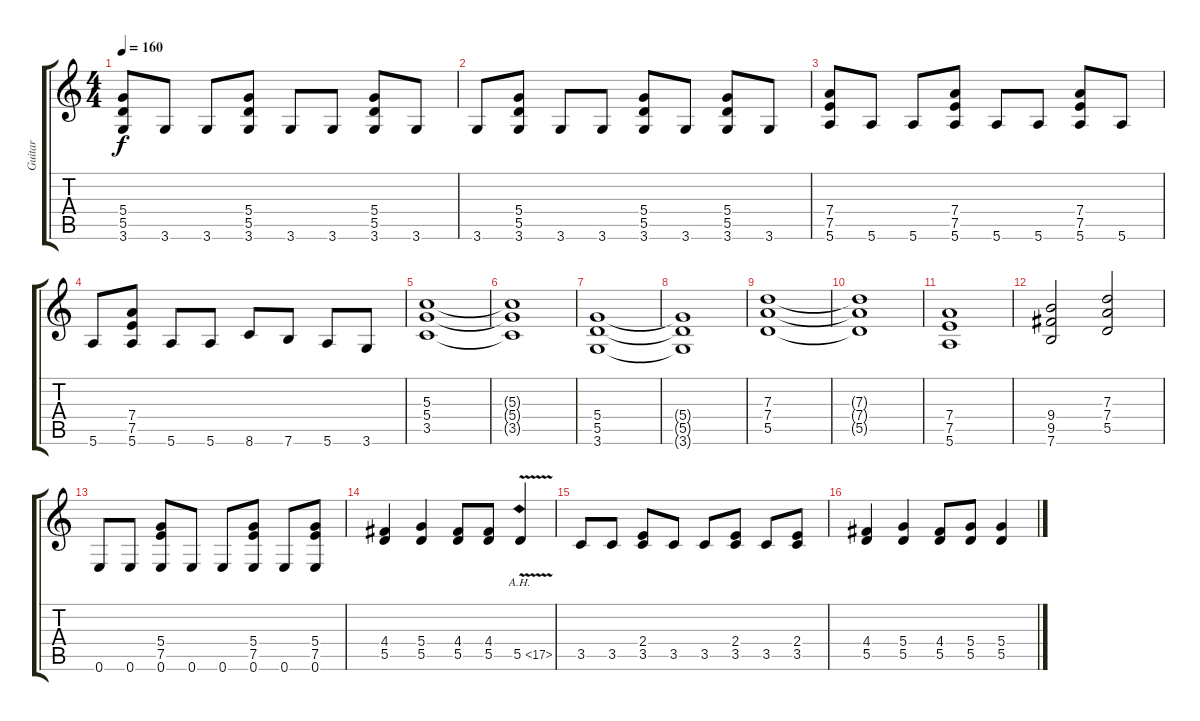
\track ("Guitar" "Guitar") {instrument distortionguitar}
\staff {score tabs}
\tuning (E4 B3 G3 D3 A2 E2) {hide}
\ts (4 4)
\tempo 160
\clef g2
\ks c
(5.4 5.5 3.6).8{dy f} 3.6.8 3.6.8 (5.4 5.5 3.6).8 3.6.8 3.6.8 (5.4 5.5 3.6).8 3.6.8 |
3.6.8 (5.4 5.5 3.6).8 3.6.8 3.6.8 (5.4 5.5 3.6).8 3.6.8 (5.4 5.5 3.6).8 3.6.8 |
(7.4 7.5 5.6).8 5.6.8 5.6.8 (7.4 7.5 5.6).8 5.6.8 5.6.8 (7.4 7.5 5.6).8 5.6.8 |
5.6.8 (7.4 7.5 5.6).8 5.6.8 5.6.8 8.6.8 7.6.8 5.6.8 3.6.8 |
(5.3 5.4 3.5).1 |
(5.3{t} 5.4{t} 3.5{t}).1 |
(5.4 5.5 3.6).1 |
(5.4{t} 5.5{t} 3.6{t}).1 |
(7.3 7.4 5.5).1 |
(7.3{t} 7.4{t} 5.5{t}).1 |
(7.4 7.5 5.6).1 |
(9.4 9.5 7.6).2 (7.3 7.4 5.5).2 |
0.6.8 0.6.8 (5.4 7.5 0.6).8 0.6.8 0.6.8 (5.4 7.5 0.6).8 0.6.8 (5.4 7.5 0.6).8 |
(4.4 5.5).4 (5.4 5.5).4 (4.4 5.5).8 (4.4 5.5).8 5.5{ah 12 v}.4 |
3.5.8 3.5.8 (2.4 3.5).8 3.5.8 3.5.8 (2.4 3.5).8 3.5.8 (2.4 3.5).8 |
(4.4 5.5).4 (5.4 5.5).4 (4.4 5.5).8 (5.4 5.5).8 (5.4 5.5).4
